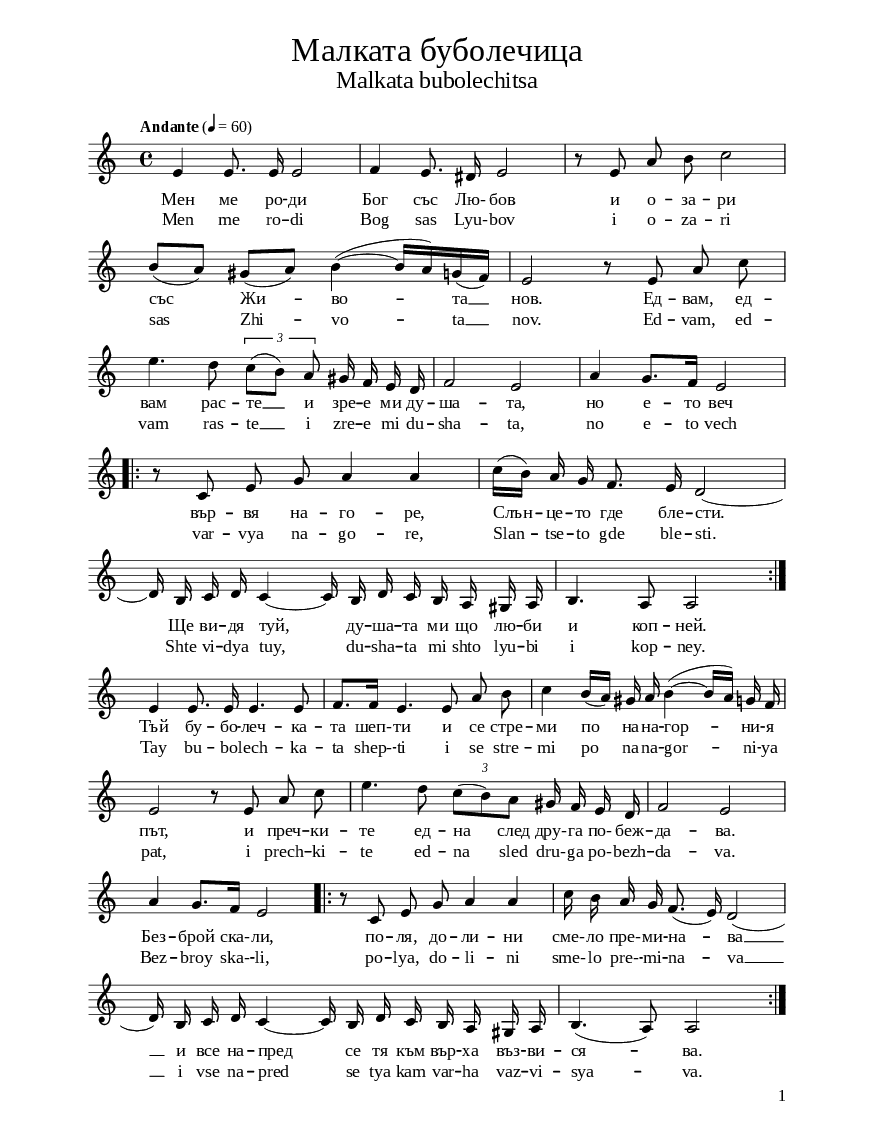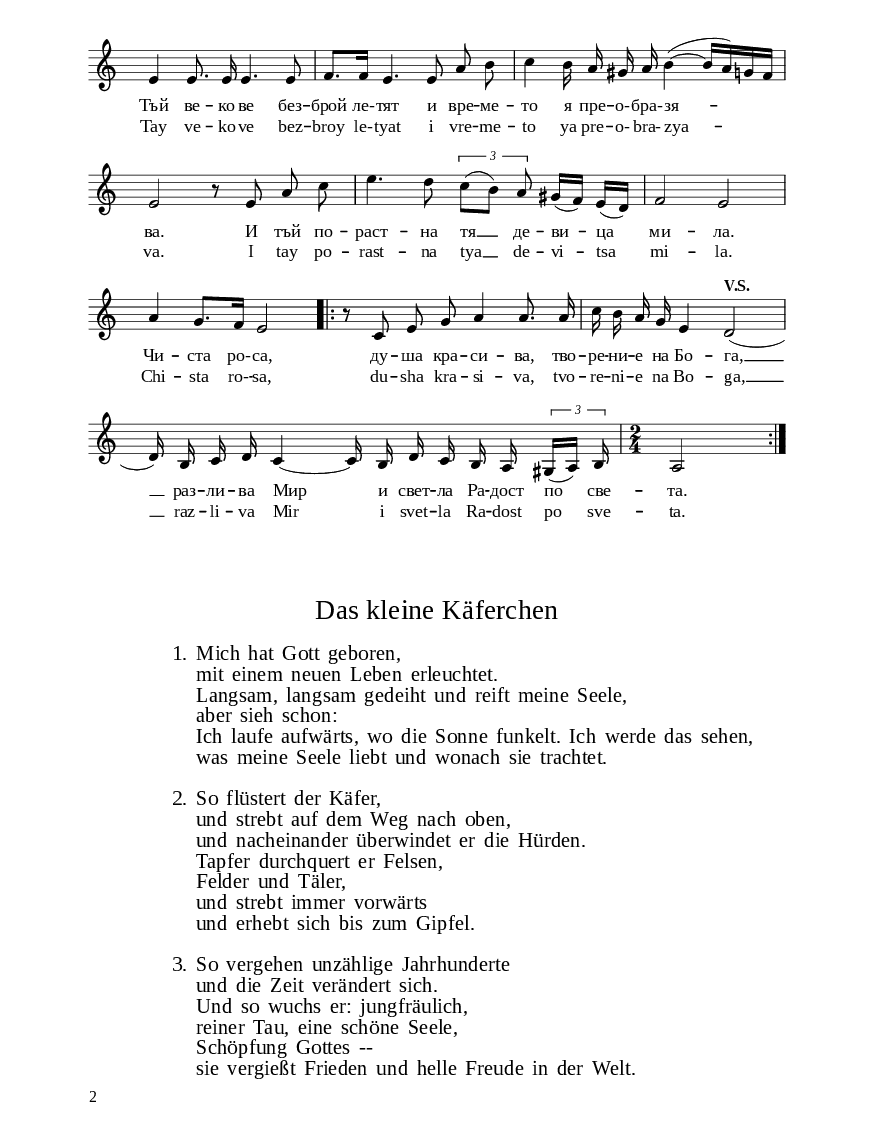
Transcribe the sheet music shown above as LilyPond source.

% Виж за разположението на текста.
\version "2.24.0"

% include paper part and global functions
\include "include/globals.ily"

\bookpart {
  \label #'ref173
  \tocItem \markup "Малката буболечица – Malkata bubolechitsa"
  \include "include/bookpart-paper.ily"
  \score {
    \include "include/score-layout.ily"

    \new Voice \absolute {
      \clef treble
      \key a \minor
      \time 4/4
      \tempoFunc "Andante" 4 "60"
      \autoBeamOff
      e'4  e'8.  e'16  e'2 | % 2
      f'4  e'8.  dis'16  e'2 | % 3
      r8  e'8  a'8  b'8  c''2 \break | % 4
      b'8 ( [  a'8  ])   gis'8 ( [  a'8 ])
      \autoBeamOn b'4  ( ~  b'16   a'16  )   g'16 (
      f'16  )  | % 5
      e'2 r8 \autoBeamOff e'8  a'8  c''8 \break | % 6
      e''4.  d''8 \tweak direction #up \times 2/3 {
        \once \override Slur.positions = #'(1 . 1) c''8  (  [ b'8 ])  a'8
      }
      gis'16  f'16  e'16  d'16 | % 7
      f'2  e'2 | % 8
      \autoBeamOn a'4  g'8.  f'16  e'2 \break
      \repeat
      volta 2 {
        | % 9
        \autoBeamOff  r8  c'8  e'8  g'8  a'4  a'4 |
        c''16 ( [  b'16 ] )  a'16  g'16
        f'8.  e'16  d'2 ~ | % 11
        d'16  b16  c'16  d'16  c'4 ~
        c'16  b16  d'16  c'16  b16
        a16  gis16  a16 | % 12
        b4.  a8  a2 \break
      }

      e'4 e'8. e'16 e'4. e'8 |\autoBeamOn f'8. f'16  e'4. \autoBeamOff e'8 a'8 b'8 |  c''4 b'16[ ( a'16 ) ] gis'16 a'16 b'4  ( ~ b'16 [a'16] ) g'16 f'16 | \break

      e'2 r8 e'8 a'8 c''8 | e''4. d''8  \tweak direction #up \times 2/3 {
        \once \override Slur.positions = #'(1 . 1) \autoBeamOn c''8  (   b'8 )  a'8
      } \autoBeamOff gis'16 f'16 e'16 d'16 | f'2 e'2 | \break


      \autoBeamOn  a'4 g'8.  f'16  e'2 |  \bar ".|:"  \autoBeamOff r8 c'8 e' g' a'4 a'4 |  c''16 b' a' g' f'8. ( e'16 ) d'2 (| \break

      d'16)  b16  c'16  d'16  c'4 ~
      c'16  b16  d'16  c'16  b16
      a16  gis16  a16 | % 12
      b4. ( a8 ) a2 \break \bar ":|."


      e'4 e'8. e'16 e'4. e'8 | \autoBeamOn f'8. f'16 e'4. \autoBeamOff e'8 a'8 b'8 |  c''4 b'16  a'16 gis'16 a'16 \autoBeamOn b'4  ( ~ b'16 a'16 ) g'16 f'16 | \break

      e'2 r8 \autoBeamOff e'8 a'8 c''8 | e''4. d''8  \tweak direction #up \times 2/3 {
        \once \override Slur.positions = #'(1 . 1) c''8  ( [  b'8 ) ] a'8
      } gis'16 [( f'16 )] e'16 [(d'16) ] | f'2 e'2 | \break


      \autoBeamOn  a'4 g'8.  f'16  e'2 |  \bar ".|:"  \autoBeamOff r8 c'8 e' g' a'4 a'8. a'16 |  c''16 b' a' g' e'4 \tempo "V.S." d'2 (| \break

      d'16)  b16  c'16  d'16  c'4 ~
      c'16  b16  d'16  c'16  b16 a16 \times 2/3 { gis16 [ ( a16 ) ] b16 }| \time 2/4 a2 \break \bar ":|."
    }

    \addlyrics {
      Мен ме ро -- ди Бог със "Лю-" --
      бов и о -- за -- ри със Жи
      -- во -- та __ нов. Ед --
      вам, ед -- вам рас -- те __  и зре
      -- е ми ду -- ша -- та, но е -- то
      веч вър -- вя на -- го -- ре, Слън
      -- це -- то где бле -- сти.
      Ще ви -- дя туй, ду -- ша -- та
      ми що лю -- би и коп -- ней.

      Тъй бу -- бо -- леч -- ка -- та "шеп-" -- ти
      и се стре -- ми по на -- на -- гор -- ни -- я път,
      и преч -- ки -- те ед -- на след "дру-" -- га
      "по-" -- беж -- да -- ва.
      Без -- брой "ска-" -- ли, по -- ля, до -- ли -- ни
      "сме-" -- ло "пре-" -- ми -- на -- ва __
      и все на -- пред се тя към вър -- ха
      въз -- ви -- ся -- ва.

      Тъй ве -- ко -- ве без -- брой "ле-" -- тят
      и вре -- ме -- то я пре -- "о-" -- "бра-" -- зя -- """"ва.
      И тъй по -- раст  -- на тя __ де -- ви -- ца ми -- ла.
      Чи -- ста "ро-" -- са, ду -- ша кра -- си -- ва,
      тво -- ре -- ни -- е на Бо -- га, __
      раз -- ли -- ва Мир и свет -- ла Ра -- дост
      по све -- та.

    }
    \addlyrics {
      Men me ro -- di Bog sas "Lyu-" --
      bov i o -- za -- ri sas Zhi
      -- vo -- ta __ nov. Ed --
      vam, ed -- vam ras -- te __  i zre
      -- e mi du -- sha -- ta, no e -- to
      vech var -- vya na -- go -- re, Slan
      -- tse -- to gde ble -- sti.
      Shte vi -- dya tuy, du -- sha -- ta
      mi shto lyu -- bi i kop -- ney.

      Tay bu -- bo -- lech -- ka -- ta "shep-" -- ti
      i se stre -- mi po na -- na -- gor -- ni -- ya pat,
      i prech -- ki -- te ed -- na sled "dru-" -- ga
      "po-" -- bezh -- da -- va.
      Bez -- broy "ska-" -- li, po -- lya, do -- li -- ni
      "sme-" -- lo "pre-" -- mi -- na -- va __
      i vse na -- pred se tya kam var -- ha
      vaz -- vi -- sya -- va.

      Tay ve -- ko -- ve bez -- broy "le-" -- tyat
      i vre -- me -- to ya pre -- "o-" -- "bra-" -- zya -- """"va.
      I tay po -- rast  -- na tya __ de -- vi -- tsa mi -- la.
      Chi -- sta "ro-" -- sa, du -- sha kra -- si -- va,
      tvo -- re -- ni -- e na Bo -- ga, __
      raz -- li -- va Mir i svet -- la Ra -- dost
      po sve -- ta.
    }

    \header {
      title = \titleFunc "Малката буболечица" "Malkata bubolechitsa"
    }

    \midi{}

  } % score



  \markup \empty-two

  % include foreign translation(s) of the song
  
\version "2.22.1"

\markup \fill-line { \fontsize #deTitleFontSize "Das kleine Käferchen" }
\markup \null
\markup \null
\markup \fontsize #deCoupletFontSize {
  \hspace #8
  \override #`(baseline-skip . ,deCoupletBaselineSkip)
      \column {
  \line {1. Mich hat Gott geboren,}

  \line { "   " mit einem neuen Leben erleuchtet.}

  \line { "   " Langsam, langsam gedeiht und reift meine Seele,}

  \line { "   " aber sieh schon:}

  \line { "   " Ich laufe aufwärts, wo die Sonne funkelt. Ich werde das sehen,}

  \line { "   " was meine Seele liebt und wonach sie trachtet.}
  \line { "  " }

  \line { 2. So flüstert der Käfer,}

  \line { "   " und strebt auf dem Weg nach oben,}

  \line { "   " und nacheinander überwindet er die Hürden. }

  \line { "   " Tapfer durchquert er Felsen, }

  \line { "   " Felder und Täler,}

  \line { "   " und strebt immer vorwärts}

  \line { "   " und erhebt sich bis zum Gipfel.}
  \line { "  " }
  \line { 3. So vergehen unzählige Jahrhunderte}

  \line { "   " und die Zeit verändert sich.}

  \line { "   " Und so wuchs er: jungfräulich,}

  \line { "   " reiner Tau, eine schöne Seele,}

  \line { "   " Schöpfung Gottes --}

  \line { "   " sie vergießt Frieden und helle Freude in der Welt.}
}
}


} % bookpart

% Più mosso
%
